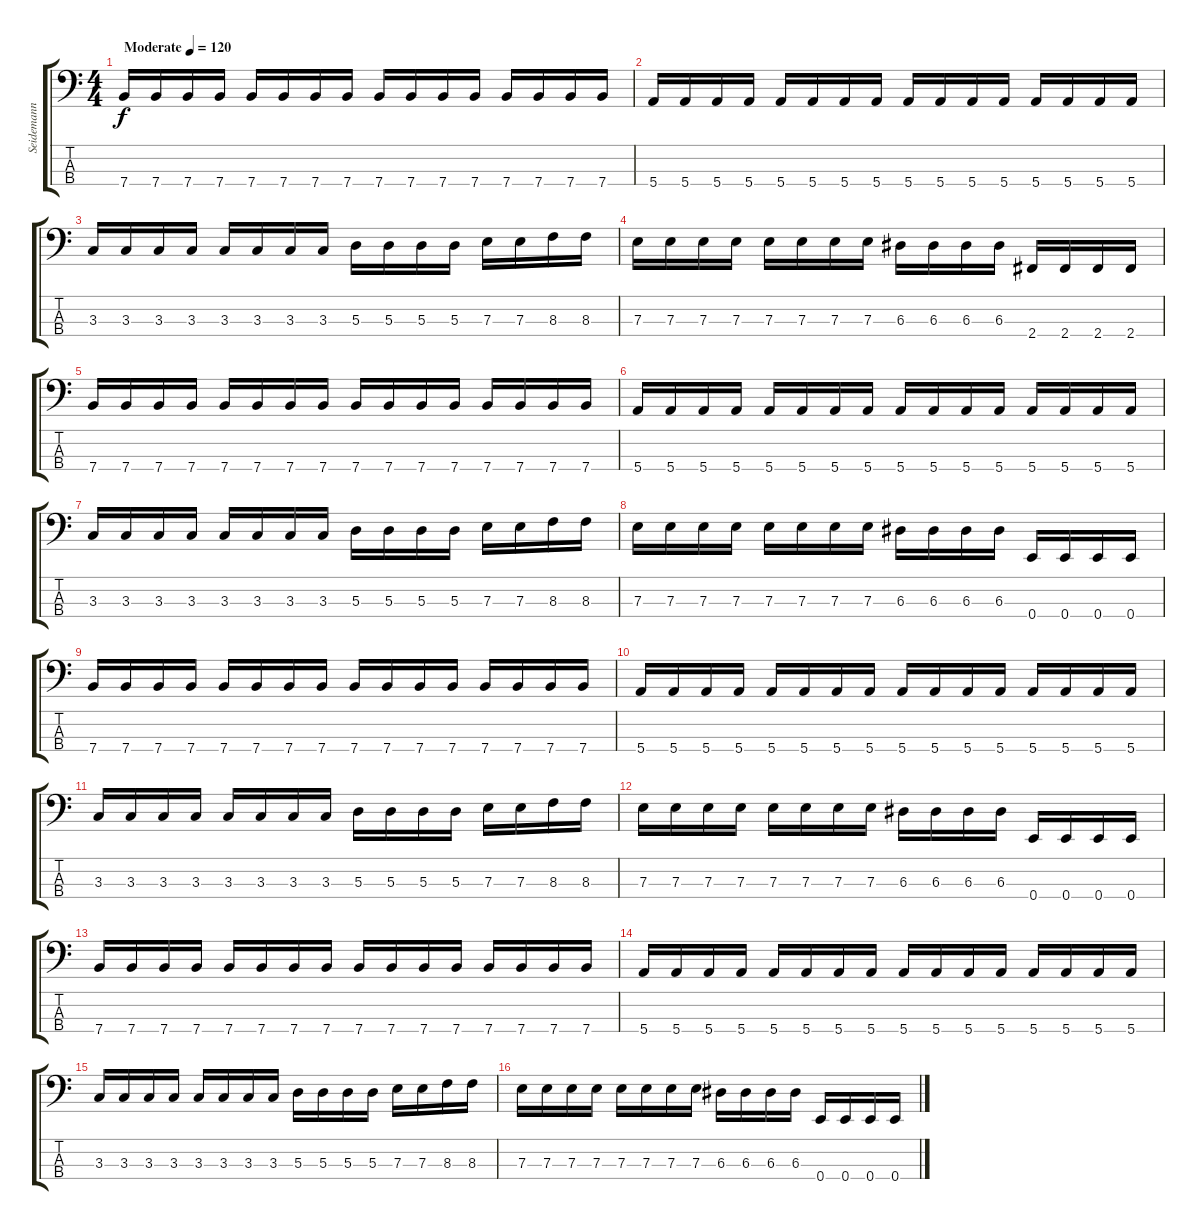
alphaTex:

\track ("Seidemann" "Seidemann") {instrument electricbassfinger}
\staff {score tabs}
\tuning (G2 D2 A1 E1) {hide}
\ts (4 4)
\tempo (120 "Moderate")
\clef f4
\ks c
7.4.16{dy f instrument electricbassfinger} 7.4.16 7.4.16 7.4.16 7.4.16 7.4.16 7.4.16 7.4.16 7.4.16 7.4.16 7.4.16 7.4.16 7.4.16 7.4.16 7.4.16 7.4.16 |
5.4.16 5.4.16 5.4.16 5.4.16 5.4.16 5.4.16 5.4.16 5.4.16 5.4.16 5.4.16 5.4.16 5.4.16 5.4.16 5.4.16 5.4.16 5.4.16 |
3.3.16 3.3.16 3.3.16 3.3.16 3.3.16 3.3.16 3.3.16 3.3.16 5.3.16 5.3.16 5.3.16 5.3.16 7.3.16 7.3.16 8.3.16 8.3.16 |
7.3.16 7.3.16 7.3.16 7.3.16 7.3.16 7.3.16 7.3.16 7.3.16 6.3.16 6.3.16 6.3.16 6.3.16 2.4.16 2.4.16 2.4.16 2.4.16 |
7.4.16 7.4.16 7.4.16 7.4.16 7.4.16 7.4.16 7.4.16 7.4.16 7.4.16 7.4.16 7.4.16 7.4.16 7.4.16 7.4.16 7.4.16 7.4.16 |
5.4.16 5.4.16 5.4.16 5.4.16 5.4.16 5.4.16 5.4.16 5.4.16 5.4.16 5.4.16 5.4.16 5.4.16 5.4.16 5.4.16 5.4.16 5.4.16 |
3.3.16 3.3.16 3.3.16 3.3.16 3.3.16 3.3.16 3.3.16 3.3.16 5.3.16 5.3.16 5.3.16 5.3.16 7.3.16 7.3.16 8.3.16 8.3.16 |
7.3.16 7.3.16 7.3.16 7.3.16 7.3.16 7.3.16 7.3.16 7.3.16 6.3.16 6.3.16 6.3.16 6.3.16 0.4.16 0.4.16 0.4.16 0.4.16 |
7.4.16 7.4.16 7.4.16 7.4.16 7.4.16 7.4.16 7.4.16 7.4.16 7.4.16 7.4.16 7.4.16 7.4.16 7.4.16 7.4.16 7.4.16 7.4.16 |
5.4.16 5.4.16 5.4.16 5.4.16 5.4.16 5.4.16 5.4.16 5.4.16 5.4.16 5.4.16 5.4.16 5.4.16 5.4.16 5.4.16 5.4.16 5.4.16 |
3.3.16 3.3.16 3.3.16 3.3.16 3.3.16 3.3.16 3.3.16 3.3.16 5.3.16 5.3.16 5.3.16 5.3.16 7.3.16 7.3.16 8.3.16 8.3.16 |
7.3.16 7.3.16 7.3.16 7.3.16 7.3.16 7.3.16 7.3.16 7.3.16 6.3.16 6.3.16 6.3.16 6.3.16 0.4.16 0.4.16 0.4.16 0.4.16 |
7.4.16 7.4.16 7.4.16 7.4.16 7.4.16 7.4.16 7.4.16 7.4.16 7.4.16 7.4.16 7.4.16 7.4.16 7.4.16 7.4.16 7.4.16 7.4.16 |
5.4.16 5.4.16 5.4.16 5.4.16 5.4.16 5.4.16 5.4.16 5.4.16 5.4.16 5.4.16 5.4.16 5.4.16 5.4.16 5.4.16 5.4.16 5.4.16 |
3.3.16 3.3.16 3.3.16 3.3.16 3.3.16 3.3.16 3.3.16 3.3.16 5.3.16 5.3.16 5.3.16 5.3.16 7.3.16 7.3.16 8.3.16 8.3.16 |
7.3.16 7.3.16 7.3.16 7.3.16 7.3.16 7.3.16 7.3.16 7.3.16 6.3.16 6.3.16 6.3.16 6.3.16 0.4.16 0.4.16 0.4.16 0.4.16
